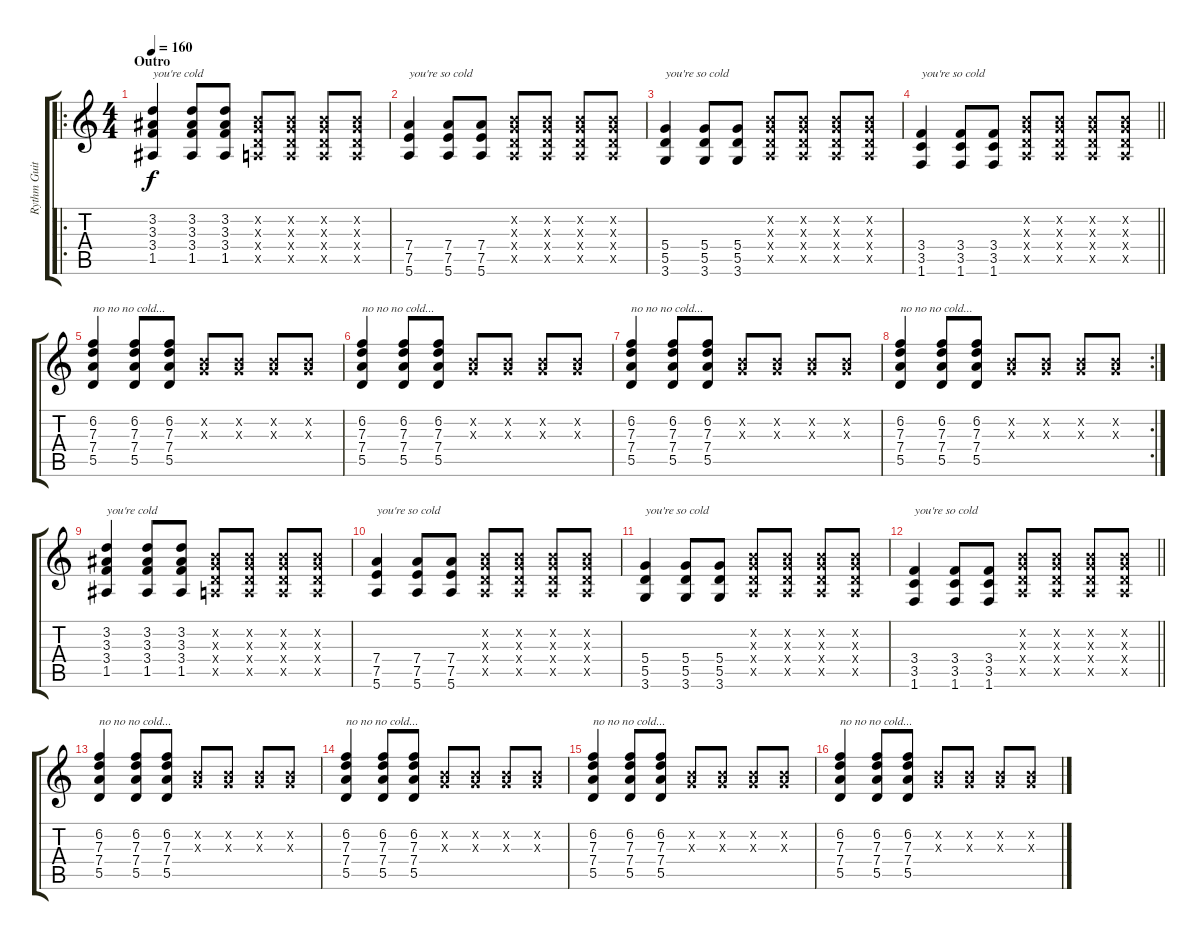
\track ("Rythm Guitar (Albert Hammond Jr.)" "Rythm Guit") {instrument distortionguitar}
\staff {score tabs}
\tuning (E4 B3 G3 D3 A2 E2) {hide}
\ro
\ts (4 4)
\section ("" "Outro")
\tempo 160
\clef g2
\ks c
(3.2 3.3 3.4 1.5).4{txt "you're cold" dy f} (3.2 3.3 3.4 1.5).8 (3.2 3.3 3.4 1.5).8 (0.2{x} 0.3{x} 0.4{x} 0.5{x}).8 (0.2{x} 0.3{x} 0.4{x} 0.5{x}).8 (0.2{x} 0.3{x} 0.4{x} 0.5{x}).8 (0.2{x} 0.3{x} 0.4{x} 0.5{x}).8 |
(7.4 7.5 5.6).4{txt "you're so cold"} (7.4 7.5 5.6).8 (7.4 7.5 5.6).8 (0.2{x} 0.3{x} 0.4{x} 0.5{x}).8 (0.2{x} 0.3{x} 0.4{x} 0.5{x}).8 (0.2{x} 0.3{x} 0.4{x} 0.5{x}).8 (0.2{x} 0.3{x} 0.4{x} 0.5{x}).8 |
(5.4 5.5 3.6).4{txt "you're so cold"} (5.4 5.5 3.6).8 (5.4 5.5 3.6).8 (0.2{x} 0.3{x} 0.4{x} 0.5{x}).8 (0.2{x} 0.3{x} 0.4{x} 0.5{x}).8 (0.2{x} 0.3{x} 0.4{x} 0.5{x}).8 (0.2{x} 0.3{x} 0.4{x} 0.5{x}).8 |
\barLineRight lightlight
(3.4 3.5 1.6).4{txt "you're so cold"} (3.4 3.5 1.6).8 (3.4 3.5 1.6).8 (0.2{x} 0.3{x} 0.4{x} 0.5{x}).8 (0.2{x} 0.3{x} 0.4{x} 0.5{x}).8 (0.2{x} 0.3{x} 0.4{x} 0.5{x}).8 (0.2{x} 0.3{x} 0.4{x} 0.5{x}).8 |
(6.2 7.3 7.4 5.5).4{txt "no no no cold..."} (6.2 7.3 7.4 5.5).8 (6.2 7.3 7.4 5.5).8 (0.2{x} 0.3{x}).8 (0.2{x} 0.3{x}).8 (0.2{x} 0.3{x}).8 (0.2{x} 0.3{x}).8 |
(6.2 7.3 7.4 5.5).4{txt "no no no cold..."} (6.2 7.3 7.4 5.5).8 (6.2 7.3 7.4 5.5).8 (0.2{x} 0.3{x}).8 (0.2{x} 0.3{x}).8 (0.2{x} 0.3{x}).8 (0.2{x} 0.3{x}).8 |
(6.2 7.3 7.4 5.5).4{txt "no no no cold..."} (6.2 7.3 7.4 5.5).8 (6.2 7.3 7.4 5.5).8 (0.2{x} 0.3{x}).8 (0.2{x} 0.3{x}).8 (0.2{x} 0.3{x}).8 (0.2{x} 0.3{x}).8 |
\rc 2
(6.2 7.3 7.4 5.5).4{txt "no no no cold..."} (6.2 7.3 7.4 5.5).8 (6.2 7.3 7.4 5.5).8 (0.2{x} 0.3{x}).8 (0.2{x} 0.3{x}).8 (0.2{x} 0.3{x}).8 (0.2{x} 0.3{x}).8 |
(3.2 3.3 3.4 1.5).4{txt "you're cold"} (3.2 3.3 3.4 1.5).8 (3.2 3.3 3.4 1.5).8 (0.2{x} 0.3{x} 0.4{x} 0.5{x}).8 (0.2{x} 0.3{x} 0.4{x} 0.5{x}).8 (0.2{x} 0.3{x} 0.4{x} 0.5{x}).8 (0.2{x} 0.3{x} 0.4{x} 0.5{x}).8 |
(7.4 7.5 5.6).4{txt "you're so cold"} (7.4 7.5 5.6).8 (7.4 7.5 5.6).8 (0.2{x} 0.3{x} 0.4{x} 0.5{x}).8 (0.2{x} 0.3{x} 0.4{x} 0.5{x}).8 (0.2{x} 0.3{x} 0.4{x} 0.5{x}).8 (0.2{x} 0.3{x} 0.4{x} 0.5{x}).8 |
(5.4 5.5 3.6).4{txt "you're so cold"} (5.4 5.5 3.6).8 (5.4 5.5 3.6).8 (0.2{x} 0.3{x} 0.4{x} 0.5{x}).8 (0.2{x} 0.3{x} 0.4{x} 0.5{x}).8 (0.2{x} 0.3{x} 0.4{x} 0.5{x}).8 (0.2{x} 0.3{x} 0.4{x} 0.5{x}).8 |
\barLineRight lightlight
(3.4 3.5 1.6).4{txt "you're so cold"} (3.4 3.5 1.6).8 (3.4 3.5 1.6).8 (0.2{x} 0.3{x} 0.4{x} 0.5{x}).8 (0.2{x} 0.3{x} 0.4{x} 0.5{x}).8 (0.2{x} 0.3{x} 0.4{x} 0.5{x}).8 (0.2{x} 0.3{x} 0.4{x} 0.5{x}).8 |
(6.2 7.3 7.4 5.5).4{txt "no no no cold..."} (6.2 7.3 7.4 5.5).8 (6.2 7.3 7.4 5.5).8 (0.2{x} 0.3{x}).8 (0.2{x} 0.3{x}).8 (0.2{x} 0.3{x}).8 (0.2{x} 0.3{x}).8 |
(6.2 7.3 7.4 5.5).4{txt "no no no cold..."} (6.2 7.3 7.4 5.5).8 (6.2 7.3 7.4 5.5).8 (0.2{x} 0.3{x}).8 (0.2{x} 0.3{x}).8 (0.2{x} 0.3{x}).8 (0.2{x} 0.3{x}).8 |
(6.2 7.3 7.4 5.5).4{txt "no no no cold..."} (6.2 7.3 7.4 5.5).8 (6.2 7.3 7.4 5.5).8 (0.2{x} 0.3{x}).8 (0.2{x} 0.3{x}).8 (0.2{x} 0.3{x}).8 (0.2{x} 0.3{x}).8 |
(6.2 7.3 7.4 5.5).4{txt "no no no cold..."} (6.2 7.3 7.4 5.5).8 (6.2 7.3 7.4 5.5).8 (0.2{x} 0.3{x}).8 (0.2{x} 0.3{x}).8 (0.2{x} 0.3{x}).8 (0.2{x} 0.3{x}).8
